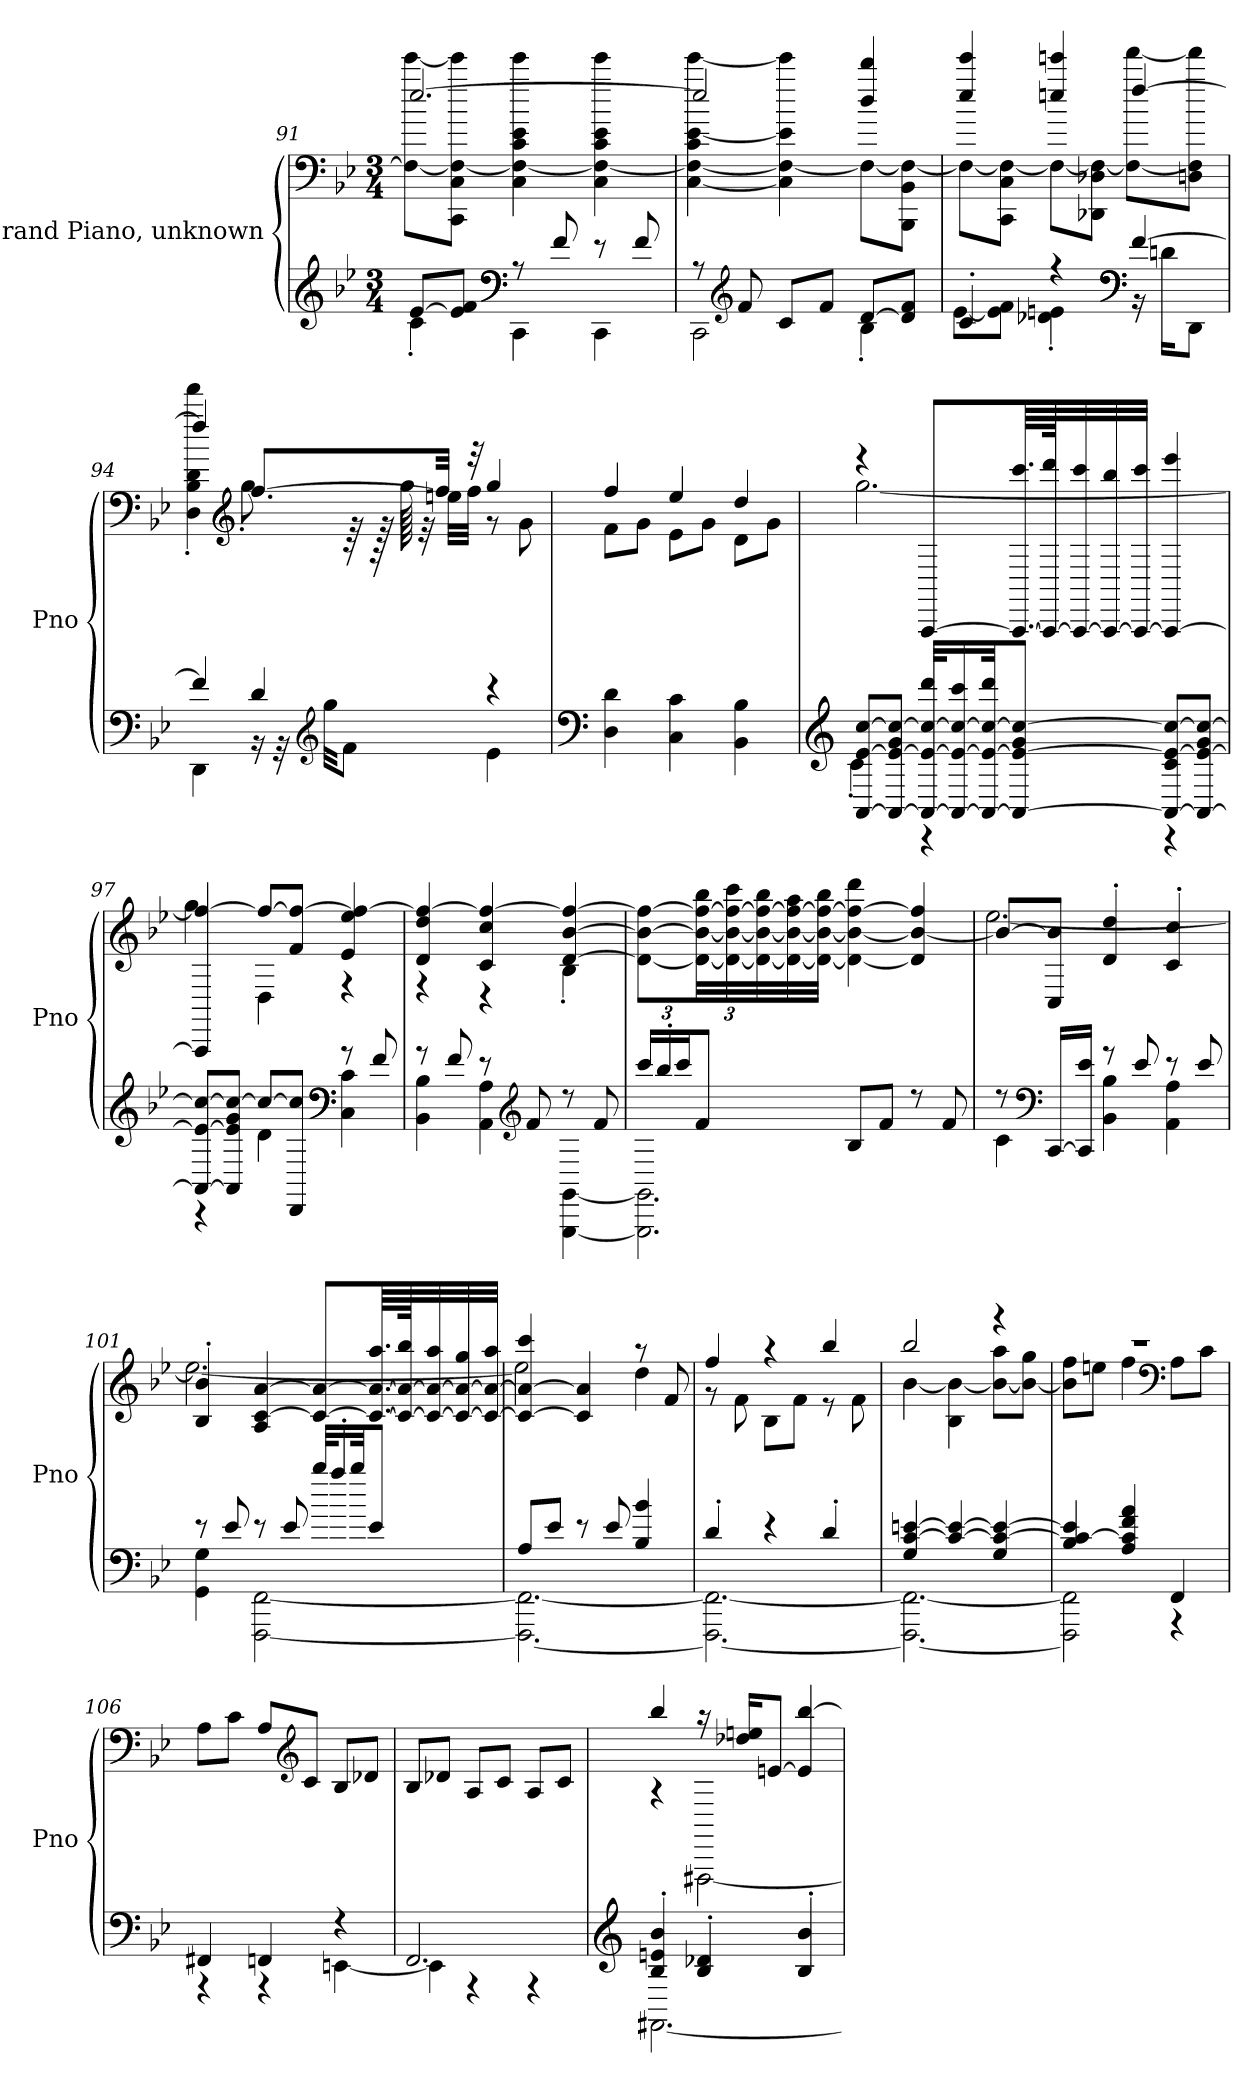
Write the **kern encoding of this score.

**kern	**kern
*part1	*part1
*staff2	*staff1
*I"Grand Piano, unknown	*
*I'Pno	*
!!LO:LB:g=z
*clefG2	*clefF4
*k[b-e-]	*k[b-e-]
*M3/4	*M3/4
=91	=91
*^	*^
[8e-/L	4c'\	[2.ee-/	8F\_ [8eee-\L
8e-/] 8f/J	.	.	8CC\ 8C\ 8F\_ 8eee-\]J
*clefF4	*	*	*
8r	4CC\	.	4C\ 4F\_ 4c\ 4e-\ 4eee-\
8f/	.	.	.
8r	4CC\	.	4C\ 4F\_ 4c\ 4e-\ 4eee-\
8f/	.	.	.
=92	=92	=92	=92
8r	2CC\	2ee-/]	[4C\ 4F\_ 4c\ [4e-\ [4eee-\
*clefG2	*	*	*
8f/	.	.	.
8c/L	.	.	4C\] 4F\_ 4e-\] 4eee-\]
8f/J	.	.	.
[8d/L	4B-'\	4dd/ 4ddd/	8F\L_
8d/] 8f/J	.	.	8BBB-\ 8BB-\ 8F\_J
=93	=93	=93	=93
4c'/	[8e-\L	4ee-/ 4eee-/	8F\L_
.	8e-\] 8f\J	.	8CC\ 8C\ 8F\_J
4r	4d-X\' 4en\'	4een/ 4eeen/	8F\L_
.	.	.	8DD-X\ 8D-X\ 8F\_J
*clefF4	*	*	*
[4f/	16r	[4ff/	8F\_ [8fff\L
.	16dn\KL	.	.
.	8DD\J	.	8Dn\ 8F\] 8fff\]J
!!LO:PB:g=z	!!
=94	=94	=94	=94
4f/]	4DD\	4ff/]	4D\' 4B-\' 4d\' 4fff\'
*	*	*clefG2	*
4d/	16r	[8.ff/L	8gg'\
.	32r	.	.
*clefG2	*	*	*
.	32gg\KKL	.	.
.	8f\J	.	64r
.	.	.	128r
.	.	.	128gg\
.	.	.	32r
.	.	32ff/Jkk]	32een\LLL
.	.	32r	32ff\JJJ
4r	4e-\	4gg/	8r
.	.	.	8g\
*v	*v	*	*
=95	=95	=95
*clefF4	*	*
4D\ 4d\	4ff/	8f\L
.	.	8g\J
4C\ 4c\	4ee-/	8e-\L
.	.	8g\J
4BB-\ 4B-\	4dd/	8d\L
.	.	8g\J
=96	=96	=96
*clefG2	*	*
*^	*	*
[8AA/ [8e-/ [8cc/L	4c'\	4r	[2.gg\
8AA/_ 8e-/_ 8g/ 8cc/_J	.	.	.
32AA/_ 32e-/_ 32cc/_ 32ddd/KLL	4r	[8AAA/L	.
16AA/_ 16e-/_ 16cc/_ 16ccc/	.	.	.
32AA/_ 32e-/_ 32cc/_ 32ddd/JK	.	.	.
8AA/_ 8e-/_ 8g/ 8cc/_J	.	64.AAA/_ 64.ccc/LLL	.
.	.	128AAA/_ 128ddd/JK	.
.	.	32AAA/_ 32ccc/	.
.	.	32AAA/_ 32bb-/	.
.	.	32AAA/_ 32ccc/JJJ	.
8AA/_ 8c/ 8e-/_ 8cc/_L	4r	4AAA/_ 4eee-/	.
8AA/_ 8e-/_ 8g/ 8cc/_J	.	.	.
!!LO:LB:g=z	!!
=97	=97	=97	=97
8AA/_ 8e-/_ 8cc/_L	4r	4AAA/] [4ff/	4gg\]
8AA/] 8e-/] 8g/ 8cc/_J	.	.	.
8cc/L_	4d\	8ff/L_	4D\
8DD/ 8cc/]J	.	8f/ 8ff/_J	.
*clefF4	*	*	*
8r	4C\ 4c\	4e-/ 4ee-/ 4ff/_	4r
8f/	.	.	.
=98	=98	=98	=98
8r	4BB-\ 4B-\	4d/ 4dd/ 4ff/_	4r
8f/	.	.	.
8r	4AA\ 4A\	4c/ 4cc/ 4ff/_	4r
*clefG2	*	*	*
8f/	.	.	.
8r	[4GGG\ [4GG\	[4d/ [4b-/ 4ff/_	4B-'\
8f/	.	.	.
*	*	*v	*v
=99	=99	=99
*Xbrackettup	*	*
24ccc/LL	2.GGG\] 2.GG\]	8d\_ 8b-\_ 8ff\_L
24bb-'/	.	.
24ccc/J	.	.
*	*	*Xbrackettup
8f/J	.	48d\_ 48b-\_ 48ff\_ 48bb-\LL
.	.	48d\_ 48b-\_ 48ff\_ 48ccc\
.	.	48d\_ 48b-\_ 48ff\_ 48bb-\
.	.	32d\_ 32b-\_ 32ff\_ 32aa\
.	.	32d\_ 32b-\_ 32ff\_ 32bb-\JJJ
8B-/L	.	4d\_ 4b-\_ 4ff\_ 4ddd\
8f/J	.	.
8r	.	4d/] 4b-/_ 4ff/]
8f/	.	.
!!LO:LB:g=z
=100	=100	=100
*	*	*^
8r	4c\	8b-/L_	[2.ee-\
*clefF4	*	*	*
[16CC/LL	.	8C/ 8b-/]J	.
16CC/] 16e-/JJ	.	.	.
8r	4BB-\ 4B-\	4d/' 4dd/'	.
8e-/	.	.	.
8r	4AA\ 4A\	4c/' 4cc/'	.
8e-/	.	.	.
=101	=101	=101	=101
8r	4GG\ 4G\	4B-/' 4b-/'	2.ee-\_
8e-/	.	.	.
8r	[2FFF\ [2FF\	4A/ [4c/ [4a/	.
8e-/	.	.	.
32bb-/KLL	.	8c/_ 8a/_L	.
16aa'/	.	.	.
32bb-/JK	.	.	.
8e-/J	.	64.c/_ 64.a/_ 64.aa/LLL	.
.	.	128c/_ 128a/_ 128bb-/JK	.
.	.	32c/_ 32a/_ 32aa/	.
.	.	32c/_ 32a/_ 32gg/	.
.	.	32c/_ 32a/_ 32aa/JJJ	.
=102	=102	=102	=102
8A/L	2.FFF\_ 2.FF\_	4c/_ 4a/_ 4ccc/	2ee-\]
8e-/J	.	.	.
8r	.	4c/] 4a/]	.
8e-/	.	.	.
4B-/ 4b-/	.	8r	4dd\
.	.	8f/	.
=103	=103	=103	=103
4d'/	2.FFF\_ 2.FF\_	4ff/	8r
.	.	.	8f\
4r	.	4r	8B-\L
.	.	.	8f\J
4d'/	.	4bb-/	8r
.	.	.	8f\
!!LO:LB:g=z	!!
=104	=104	=104	=104
4G/ [4c/ [4en/	2.FFF\_ 2.FF\_	2bb-/	[4b-\
4c/_ 4e/_	.	.	4B-\ 4b-\_
4G/ 4c/_ 4e/_	.	4r	8b-\_ 8aa\L
.	.	.	8b-\_ 8gg\J
=105	=105	=105	=105
4B-/ 4c/_ 4e/]	2FFF\] 2FF\]	2.r	8b-\] 8ff\L
.	.	.	8een\J
4A/ 4c/] 4f/ 4a/	.	.	4ff\
*	*	*clefF4	*
4FF/	4r	.	8A\L
.	.	.	8c\J
*	*	*v	*v
=106	=106	=106
4FF#X/	4r	8A\L
.	.	8c\J
4FFn/	4r	8A/L
*	*	*clefG2
.	.	8c/J
4r	[4EEn\	8B-/L
.	.	8d-X/J
=107	=107	=107
2.FF/	4EE\]	8B-/L
.	.	8d-X/J
.	4r	8A/L
.	.	8c/J
.	4r	8A/L
.	.	8c/J
=108	=108	=108
*clefG2	*	*
*	*	*^
4B-/' 4en/' 4b-/'	[2.FF#X\	4bb-/	4r
4B-/' 4d-X/'	.	16r	[2FFF#X\
.	.	16dd-X/ 16een/KL	.
.	.	[8en/J	.
4B-/' 4b-/'	.	4e/] [4bb-/	.
*v	*v	*	*
*	*v	*v
=	=
*-	*-
